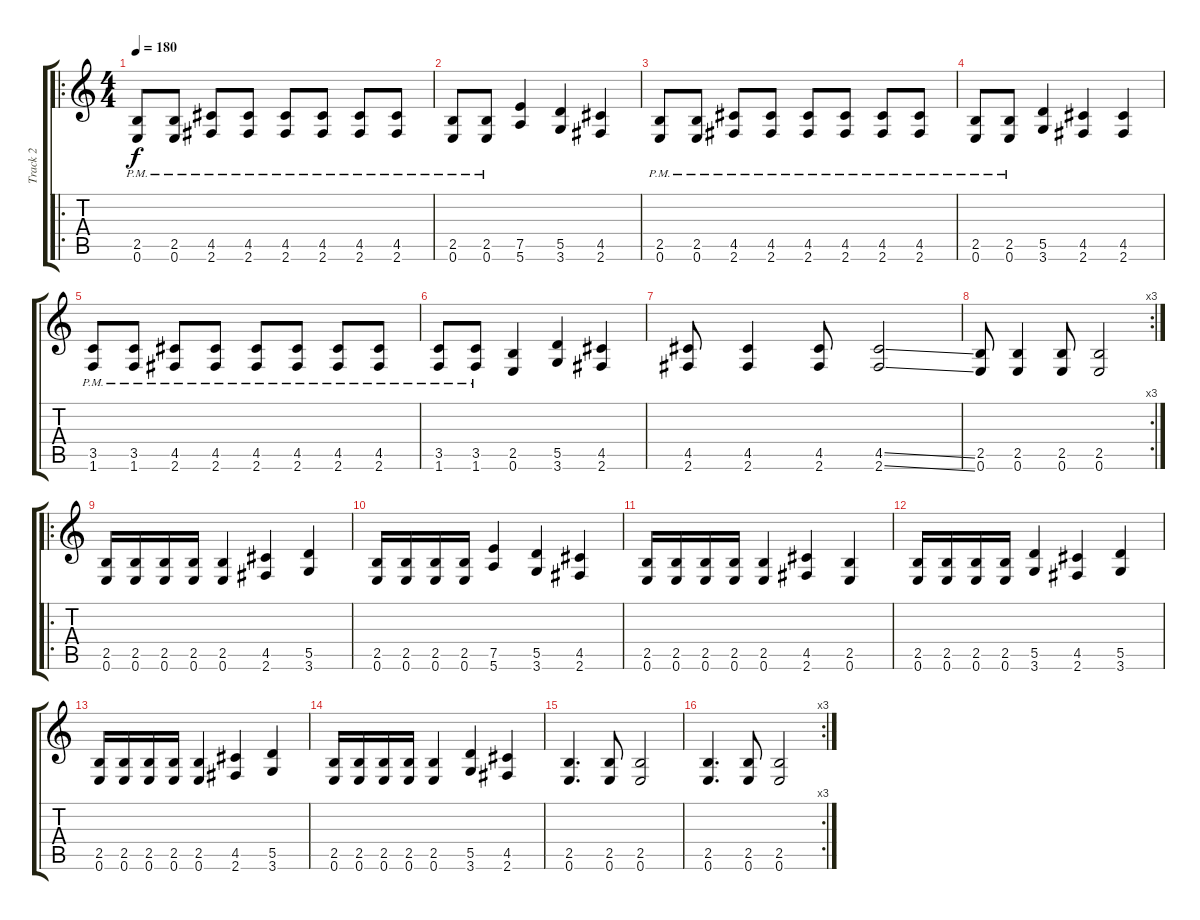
\track ("Track 2" "Track 2") {instrument distortionguitar}
\staff {score tabs}
\tuning (E4 B3 G3 D3 A2 E2) {hide}
\ro
\ts (4 4)
\tempo 180
\clef g2
\ks c
(2.5{pm} 0.6{pm}).8{dy f} (2.5{pm} 0.6{pm}).8 (4.5{pm} 2.6{pm}).8 (4.5{pm} 2.6{pm}).8 (4.5{pm} 2.6{pm}).8 (4.5{pm} 2.6{pm}).8 (4.5{pm} 2.6{pm}).8 (4.5{pm} 2.6{pm}).8 |
(2.5{pm} 0.6{pm}).8 (2.5{pm} 0.6{pm}).8 (7.5 5.6).4 (5.5 3.6).4 (4.5 2.6).4 |
(2.5{pm} 0.6{pm}).8 (2.5{pm} 0.6{pm}).8 (4.5{pm} 2.6{pm}).8 (4.5{pm} 2.6{pm}).8 (4.5{pm} 2.6).8 (4.5{pm} 2.6{pm}).8 (4.5{pm} 2.6{pm}).8 (4.5{pm} 2.6{pm}).8 |
(2.5{pm} 0.6{pm}).8 (2.5{pm} 0.6{pm}).8 (5.5 3.6).4 (4.5 2.6).4 (4.5 2.6).4 |
(3.5{pm} 1.6{pm}).8 (3.5{pm} 1.6{pm}).8 (4.5{pm} 2.6).8 (4.5{pm} 2.6).8 (4.5{pm} 2.6).8 (4.5{pm} 2.6).8 (4.5{pm} 2.6{pm}).8 (4.5{pm} 2.6{pm}).8 |
(3.5{pm} 1.6{pm}).8 (3.5{pm} 1.6{pm}).8 (2.5 0.6).4 (5.5 3.6).4 (4.5 2.6).4 |
(4.5 2.6).8 (4.5 2.6).4 (4.5 2.6).8 (4.5{ss} 2.6{ss}).2 |
\rc 3
(2.5 0.6).8 (2.5 0.6).4 (2.5 0.6).8 (2.5 0.6).2 |
\ro
(2.5 0.6).16 (2.5 0.6).16 (2.5 0.6).16 (2.5 0.6).16 (2.5 0.6).4 (4.5 2.6).4 (5.5 3.6).4 |
(2.5 0.6).16 (2.5 0.6).16 (2.5 0.6).16 (2.5 0.6).16 (7.5 5.6).4 (5.5 3.6).4 (4.5 2.6).4 |
(2.5 0.6).16 (2.5 0.6).16 (2.5 0.6).16 (2.5 0.6).16 (2.5 0.6).4 (4.5 2.6).4 (2.5 0.6).4 |
(2.5 0.6).16 (2.5 0.6).16 (2.5 0.6).16 (2.5 0.6).16 (5.5 3.6).4 (4.5 2.6).4 (5.5 3.6).4 |
(2.5 0.6).16 (2.5 0.6).16 (2.5 0.6).16 (2.5 0.6).16 (2.5 0.6).4 (4.5 2.6).4 (5.5 3.6).4 |
(2.5 0.6).16 (2.5 0.6).16 (2.5 0.6).16 (2.5 0.6).16 (2.5 0.6).4 (5.5 3.6).4 (4.5 2.6).4 |
(2.5 0.6).4{d} (2.5 0.6).8 (2.5 0.6).2 |
\rc 3
(2.5 0.6).4{d} (2.5 0.6).8 (2.5 0.6).2
